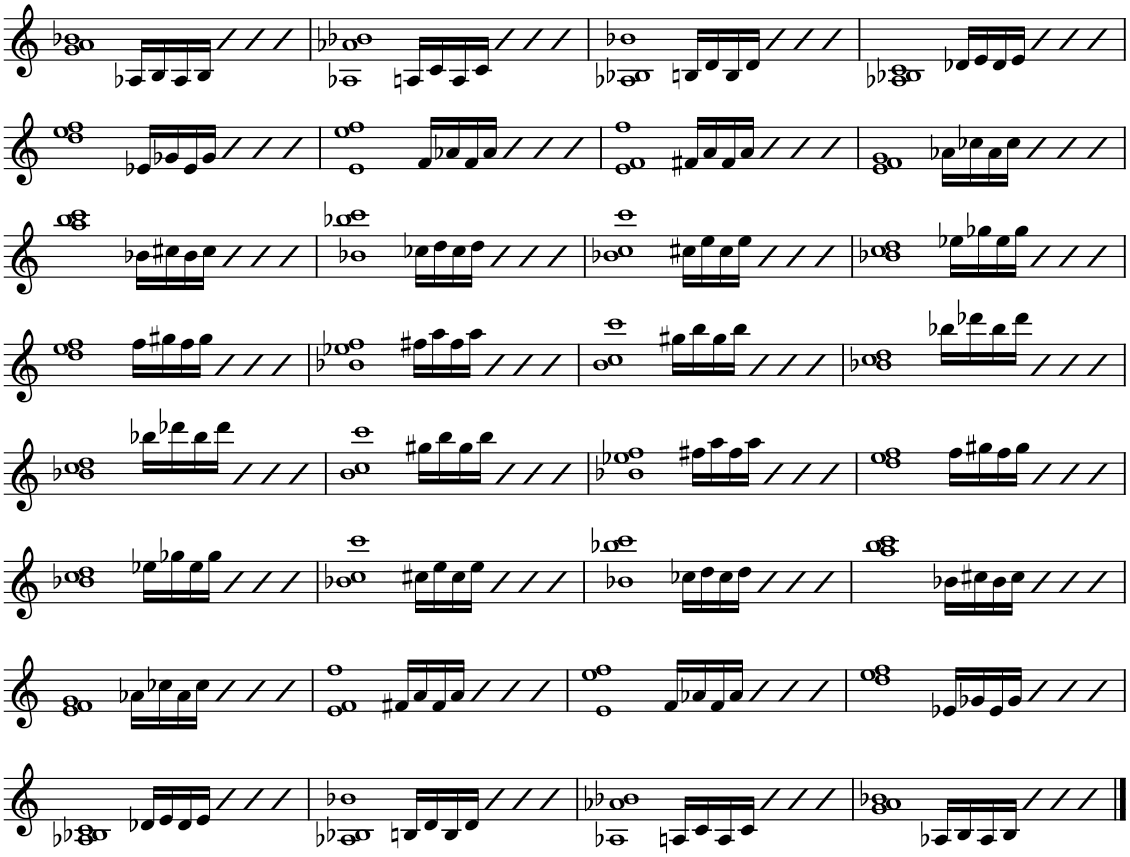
**kern
*part1
*staff1
*I"Piano
*I'Pno.
*clefG2
*k[]
*M8/4
=1
1g 1a 1b-X
16A-X/LL
16B/
16A-/
16B/JJ
4b-
4b-
4b-
=2
1A-X 1a-X 1b-X
16An/LL
16c/
16A/
16c/JJ
4b-
4b-
4b-
=3
1A-X 1B-X 1b-X
16Bn/LL
16d/
16B/
16d/JJ
4b-
4b-
4b-
=4
1A-X 1B-X 1c
16d-X/LL
16e/
16d-/
16e/JJ
4b
4b
4b
!!LO:LB:g=z
=5
1dd 1ee 1ff
16e-X/LL
16g-X/
16e-/
16g-/JJ
4b
4b
4b
=6
1e 1ee 1ff
16f/LL
16a-X/
16f/
16a-/JJ
4b
4b
4b
=7
1e 1f 1ff
16f#X/LL
16a/
16f#/
16a/JJ
4b
4b
4b
=8
1e 1f 1g
16a-X\LL
16cc-X\
16a-\
16cc-\JJ
4b
4b
4b
!!LO:LB:g=z
=9
1aa 1bb 1ccc
16b-X\LL
16cc#X\
16b-\
16cc#\JJ
4b-
4b-
4b-
=10
1b-X 1bb-X 1ccc
16cc-X\LL
16dd\
16cc-\
16dd\JJ
4b-
4b-
4b-
=11
1b-X 1cc 1ccc
16cc#X\LL
16ee\
16cc#\
16ee\JJ
4b-
4b-
4b-
=12
1b-X 1cc 1dd
16ee-X\LL
16gg-X\
16ee-\
16gg-\JJ
4b-
4b-
4b-
!!LO:LB:g=z
=13
1dd 1ee 1ff
16ff\LL
16gg#X\
16ff\
16gg#\JJ
4b
4b
4b
=14
1b-X 1ee-X 1ff
16ff#X\LL
16aa\
16ff#\
16aa\JJ
4b-
4b-
4b-
=15
1b 1cc 1ccc
16gg#X\LL
16bb\
16gg#\
16bb\JJ
4b
4b
4b
=16
1b-X 1cc 1dd
16bb-X\LL
16ddd-X\
16bb-\
16ddd-\JJ
4b-
4b-
4b-
!!LO:LB:g=z
=17
1b-X 1cc 1dd
16bb-X\LL
16ddd-X\
16bb-\
16ddd-\JJ
4b-
4b-
4b-
=18
1b 1cc 1ccc
16gg#X\LL
16bb\
16gg#\
16bb\JJ
4b
4b
4b
=19
1b-X 1ee-X 1ff
16ff#X\LL
16aa\
16ff#\
16aa\JJ
4b-
4b-
4b-
=20
1dd 1ee 1ff
16ff\LL
16gg#X\
16ff\
16gg#\JJ
4b
4b
4b
!!LO:LB:g=z
=21
1b-X 1cc 1dd
16ee-X\LL
16gg-X\
16ee-\
16gg-\JJ
4b-
4b-
4b-
=22
1b-X 1cc 1ccc
16cc#X\LL
16ee\
16cc#\
16ee\JJ
4b-
4b-
4b-
=23
1b-X 1bb-X 1ccc
16cc-X\LL
16dd\
16cc-\
16dd\JJ
4b-
4b-
4b-
=24
1aa 1bb 1ccc
16b-X\LL
16cc#X\
16b-\
16cc#\JJ
4b-
4b-
4b-
!!LO:LB:g=z
=25
1e 1f 1g
16a-X\LL
16cc-X\
16a-\
16cc-\JJ
4b
4b
4b
=26
1e 1f 1ff
16f#X/LL
16a/
16f#/
16a/JJ
4b
4b
4b
=27
1e 1ee 1ff
16f/LL
16a-X/
16f/
16a-/JJ
4b
4b
4b
=28
1dd 1ee 1ff
16e-X/LL
16g-X/
16e-/
16g-/JJ
4b
4b
4b
!!LO:LB:g=z
=29
1A-X 1B-X 1c
16d-X/LL
16e/
16d-/
16e/JJ
4b
4b
4b
=30
1A-X 1B-X 1b-X
16Bn/LL
16d/
16B/
16d/JJ
4b-
4b-
4b-
=31
1A-X 1a-X 1b-X
16An/LL
16c/
16A/
16c/JJ
4b-
4b-
4b-
=32
1g 1a 1b-X
16A-X/LL
16B/
16A-/
16B/JJ
4b-
4b-
4b-
==
*-
